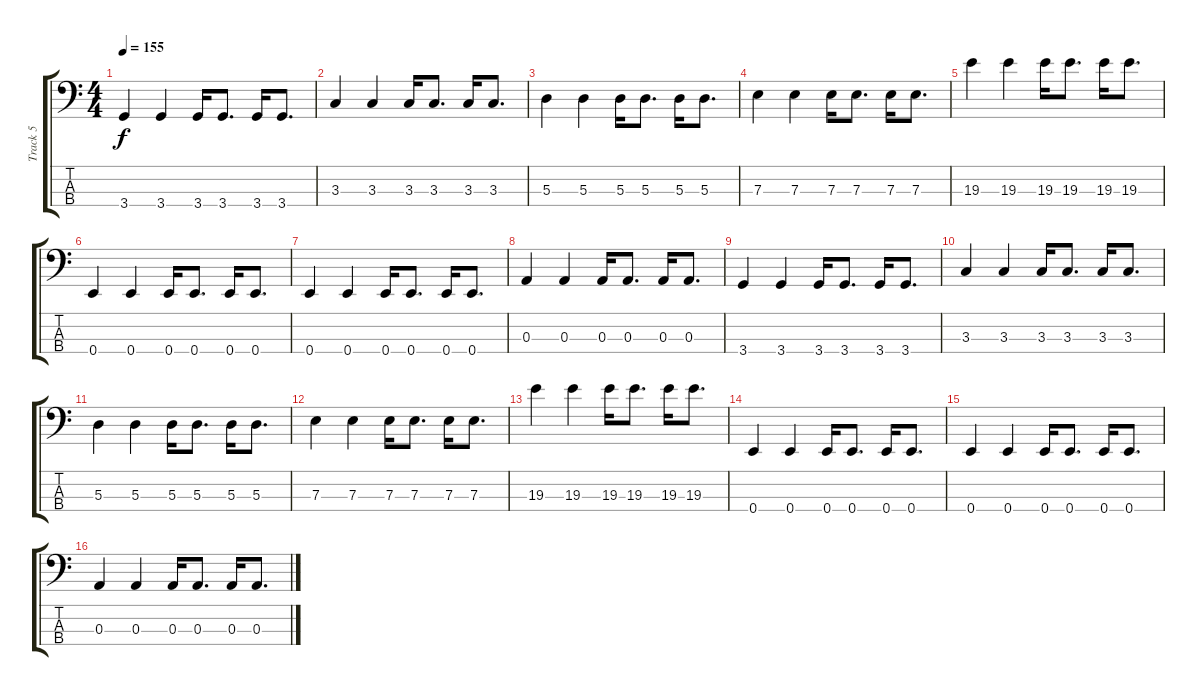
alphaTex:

\track ("Track 5" "Track 5") {instrument electricbassfinger}
\staff {score tabs}
\tuning (G2 D2 A1 E1) {hide}
\ts (4 4)
\tempo 155
\clef f4
\ks c
3.4.4{dy f} 3.4.4 3.4.16 3.4.8{d} 3.4.16 3.4.8{d} |
3.3.4 3.3.4 3.3.16 3.3.8{d} 3.3.16 3.3.8{d} |
5.3.4 5.3.4 5.3.16 5.3.8{d} 5.3.16 5.3.8{d} |
7.3.4 7.3.4 7.3.16 7.3.8{d} 7.3.16 7.3.8{d} |
19.3.4 19.3.4 19.3.16 19.3.8{d} 19.3.16 19.3.8{d} |
0.4.4{instrument electricbassfinger} 0.4.4 0.4.16 0.4.8{d} 0.4.16 0.4.8{d} |
0.4.4 0.4.4 0.4.16 0.4.8{d} 0.4.16 0.4.8{d} |
0.3.4 0.3.4 0.3.16 0.3.8{d} 0.3.16 0.3.8{d} |
3.4.4 3.4.4 3.4.16 3.4.8{d} 3.4.16 3.4.8{d} |
3.3.4 3.3.4 3.3.16 3.3.8{d} 3.3.16 3.3.8{d} |
5.3.4 5.3.4 5.3.16 5.3.8{d} 5.3.16 5.3.8{d} |
7.3.4 7.3.4 7.3.16 7.3.8{d} 7.3.16 7.3.8{d} |
19.3.4 19.3.4 19.3.16 19.3.8{d} 19.3.16 19.3.8{d} |
0.4.4{instrument electricbassfinger} 0.4.4 0.4.16 0.4.8{d} 0.4.16 0.4.8{d} |
0.4.4 0.4.4 0.4.16 0.4.8{d} 0.4.16 0.4.8{d} |
0.3.4 0.3.4 0.3.16 0.3.8{d} 0.3.16 0.3.8{d}
